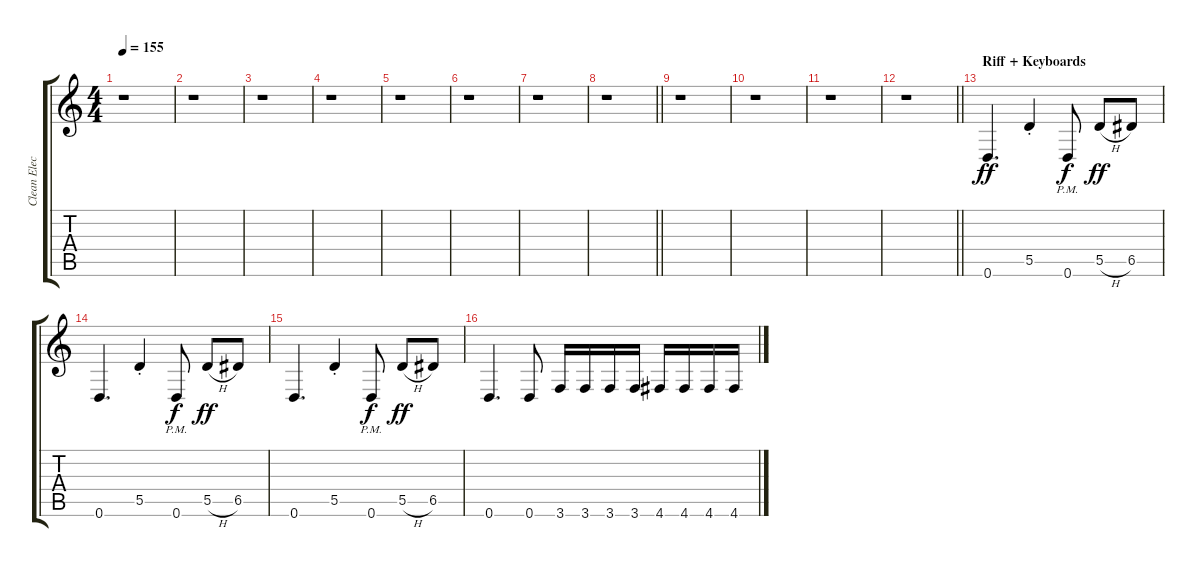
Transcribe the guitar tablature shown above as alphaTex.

\track ("Clean Electric Guitar" "Clean Elec") {instrument electricguitarjazz}
\staff {score tabs}
\tuning (E4 B3 G3 D3 A2 D2) {hide}
\ts (4 4)
\tempo 155
\clef g2
\ks c
r.1{dy f} |
r.1 |
r.1 |
r.1 |
r.1 |
r.1 |
r.1 |
\barLineRight lightlight
r.1 |
r.1 |
r.1 |
r.1 |
\barLineRight lightlight
r.1 |
\section ("" "Riff + Keyboards")
0.6.4{d dy ff volume 15 instrument distortionguitar} 5.5{st}.4 0.6{pm}.8{dy f} 5.5{h}.8{dy ff} 6.5.8 |
0.6.4{d} 5.5{st}.4 0.6{pm}.8{dy f} 5.5{h}.8{dy ff} 6.5.8 |
0.6.4{d} 5.5{st}.4 0.6{pm}.8{dy f} 5.5{h}.8{dy ff} 6.5.8 |
0.6.4{d} 0.6.8 3.6.16 3.6.16 3.6.16 3.6.16 4.6.16 4.6.16 4.6.16 4.6.16
